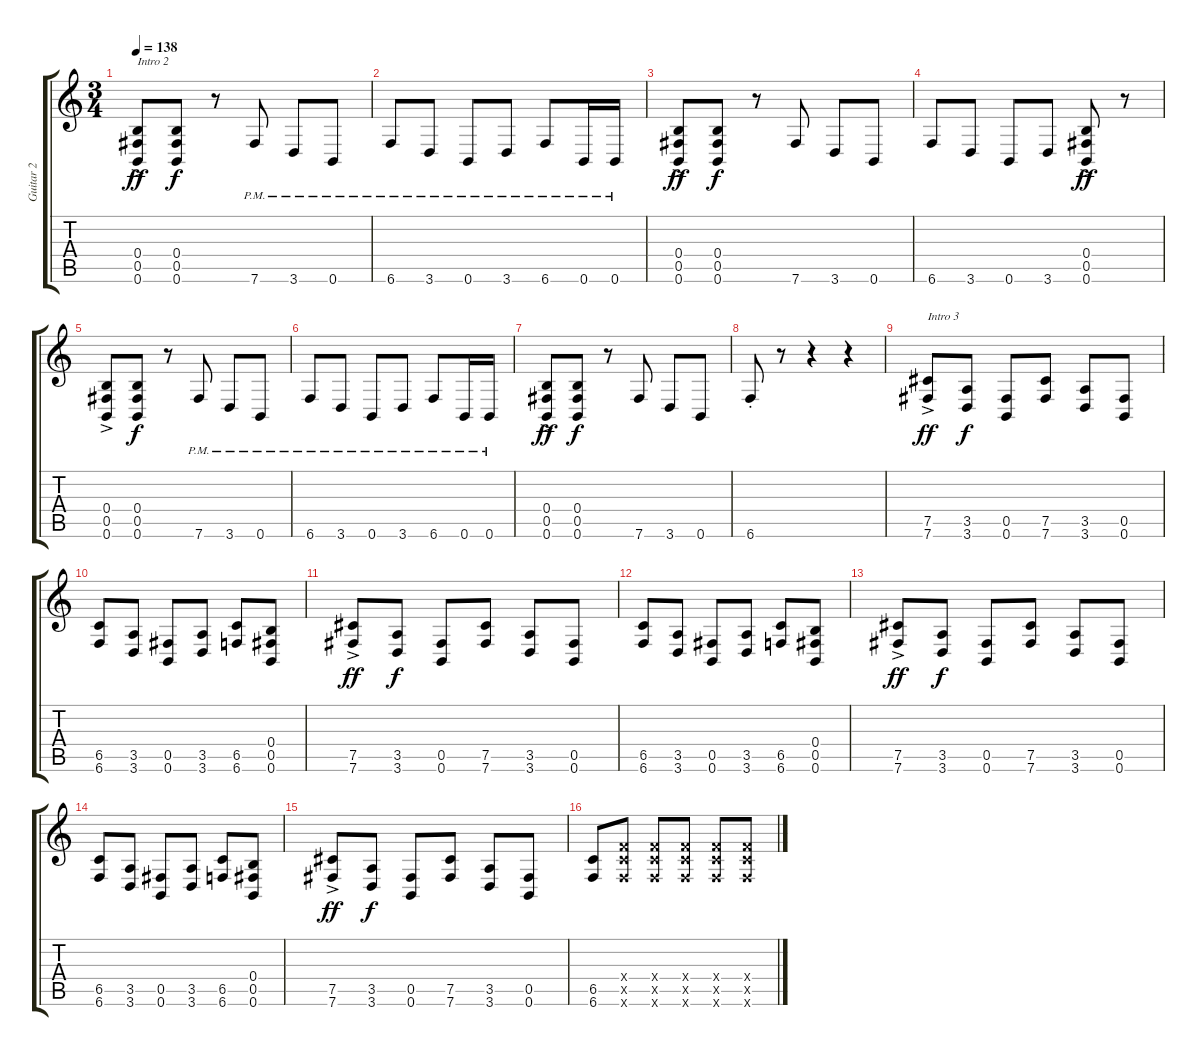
\track ("Guitar 2" "Guitar 2") {instrument distortionguitar}
\staff {score tabs}
\tuning (Db4 Ab3 E3 B2 Gb2 B1) {hide}
\ts (3 4)
\tempo 138
\clef g2
\ks c
(0.4{ac} 0.5{ac} 0.6{ac}).8{txt "Intro 2" dy ff} (0.4 0.5 0.6).8{dy f} r.8 7.6{pm}.8 3.6{pm}.8 0.6{pm}.8 |
6.6{pm}.8 3.6{pm}.8 0.6{pm}.8 3.6{pm}.8 6.6{pm}.8 0.6{pm}.16 0.6{pm}.16 |
(0.4{ac} 0.5{ac} 0.6{ac}).8{dy ff} (0.4 0.5 0.6).8{dy f} r.8 7.6.8 3.6.8 0.6.8 |
6.6.8 3.6.8 0.6.8 3.6.8 (0.4{ac} 0.5{ac} 0.6{ac}).8{dy ff} r.8 |
(0.4{ac} 0.5{ac} 0.6{ac}).8 (0.4 0.5 0.6).8{dy f} r.8 7.6{pm}.8 3.6{pm}.8 0.6{pm}.8 |
6.6{pm}.8 3.6{pm}.8 0.6{pm}.8 3.6{pm}.8 6.6{pm}.8 0.6{pm}.16 0.6{pm}.16 |
(0.4{ac} 0.5{ac} 0.6{ac}).8{dy ff} (0.4 0.5 0.6).8{dy f} r.8 7.6.8 3.6.8 0.6.8 |
6.6{st}.8 r.8 r.4 r.4 |
(7.5{ac} 7.6{ac}).8{txt "Intro 3" dy ff} (3.5 3.6).8{dy f} (0.5 0.6).8 (7.5 7.6).8 (3.5 3.6).8 (0.5 0.6).8 |
(6.5 6.6).8 (3.5 3.6).8 (0.5 0.6).8 (3.5 3.6).8 (6.5 6.6).8 (0.4 0.5 0.6).8 |
(7.5{ac} 7.6{ac}).8{dy ff} (3.5 3.6).8{dy f} (0.5 0.6).8 (7.5 7.6).8 (3.5 3.6).8 (0.5 0.6).8 |
(6.5 6.6).8 (3.5 3.6).8 (0.5 0.6).8 (3.5 3.6).8 (6.5 6.6).8 (0.4 0.5 0.6).8 |
(7.5{ac} 7.6{ac}).8{dy ff} (3.5 3.6).8{dy f} (0.5 0.6).8 (7.5 7.6).8 (3.5 3.6).8 (0.5 0.6).8 |
(6.5 6.6).8 (3.5 3.6).8 (0.5 0.6).8 (3.5 3.6).8 (6.5 6.6).8 (0.4 0.5 0.6).8 |
(7.5{ac} 7.6{ac}).8{dy ff} (3.5 3.6).8{dy f} (0.5 0.6).8 (7.5 7.6).8 (3.5 3.6).8 (0.5 0.6).8 |
(6.5 6.6).8 (6.4{x} 6.5{x} 6.6{x}).8 (6.4{x} 6.5{x} 6.6{x}).8 (6.4{x} 6.5{x} 6.6{x}).8 (6.4{x} 6.5{x} 6.6{x}).8 (6.4{x} 6.5{x} 6.6{x}).8
